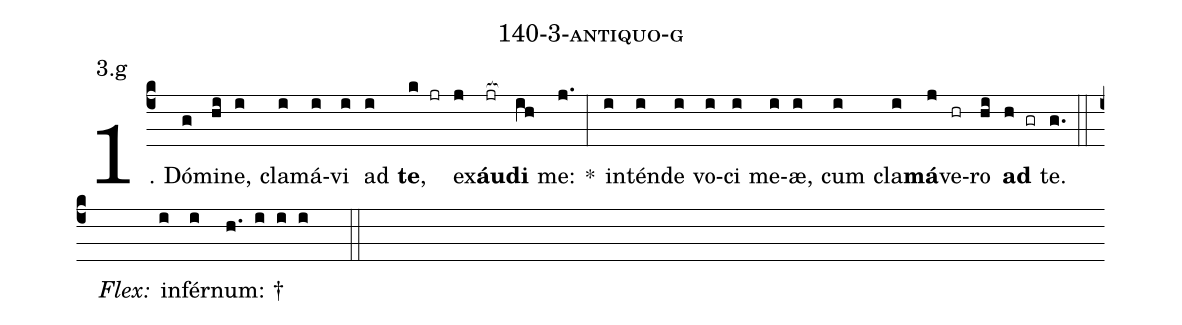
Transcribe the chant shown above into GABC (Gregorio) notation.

name: 140-3-antiquo-g;
annotation: 3.g;
%%
(c4)1. Dó(g)mi(hi)ne,(i) cla(i)má(i)vi(i) ad(i) <b>te</b>,(k jr) ex(j)<b>áu</b>(jr[ocb:1{])<b>di</b>(ih[ocb:0}]) me:(j.) *(:) in(i)tén(i)de(i) vo(i)ci(i) me(i)æ,(i) cum(i) cla(i)<b>má</b>(j)ve(hr)ro(hi) <b>ad</b>(h gr) te.(g.) (::)
<i>Flex:</i>()  in(i)fér(i)num: †(h. i i i  ::)
